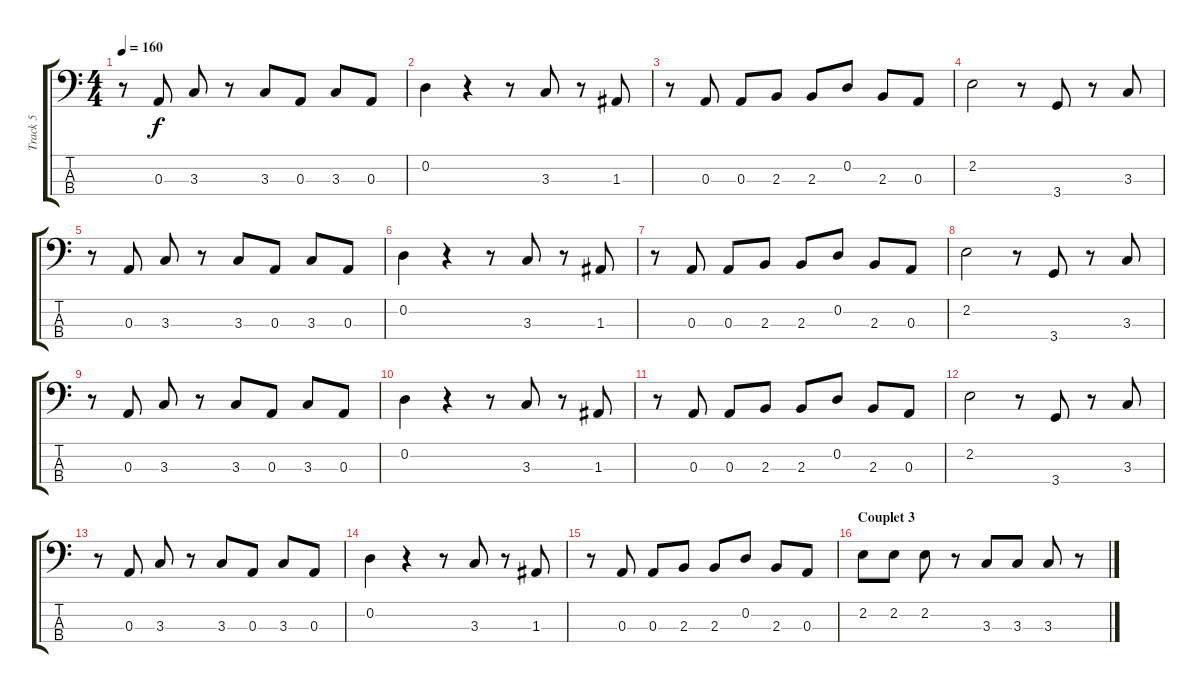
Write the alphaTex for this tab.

\track ("Track 5" "Track 5") {instrument electricbassfinger}
\staff {score tabs}
\tuning (G2 D2 A1 E1) {hide}
\ts (4 4)
\tempo 160
\clef f4
\ks c
r.8{dy f} 0.3.8 3.3.8 r.8 3.3.8 0.3.8 3.3.8 0.3.8 |
0.2.4 r.4 r.8 3.3.8 r.8 1.3.8 |
r.8 0.3.8 0.3.8 2.3.8 2.3.8 0.2.8 2.3.8 0.3.8 |
2.2.2 r.8 3.4.8 r.8 3.3.8 |
r.8 0.3.8 3.3.8 r.8 3.3.8 0.3.8 3.3.8 0.3.8 |
0.2.4 r.4 r.8 3.3.8 r.8 1.3.8 |
r.8 0.3.8 0.3.8 2.3.8 2.3.8 0.2.8 2.3.8 0.3.8 |
2.2.2 r.8 3.4.8 r.8 3.3.8 |
r.8 0.3.8 3.3.8 r.8 3.3.8 0.3.8 3.3.8 0.3.8 |
0.2.4 r.4 r.8 3.3.8 r.8 1.3.8 |
r.8 0.3.8 0.3.8 2.3.8 2.3.8 0.2.8 2.3.8 0.3.8 |
2.2.2 r.8 3.4.8 r.8 3.3.8 |
r.8 0.3.8 3.3.8 r.8 3.3.8 0.3.8 3.3.8 0.3.8 |
0.2.4 r.4 r.8 3.3.8 r.8 1.3.8 |
r.8 0.3.8 0.3.8 2.3.8 2.3.8 0.2.8 2.3.8 0.3.8 |
\section ("" "Couplet 3")
2.2.8 2.2.8 2.2.8 r.8 3.3.8 3.3.8 3.3.8 r.8
